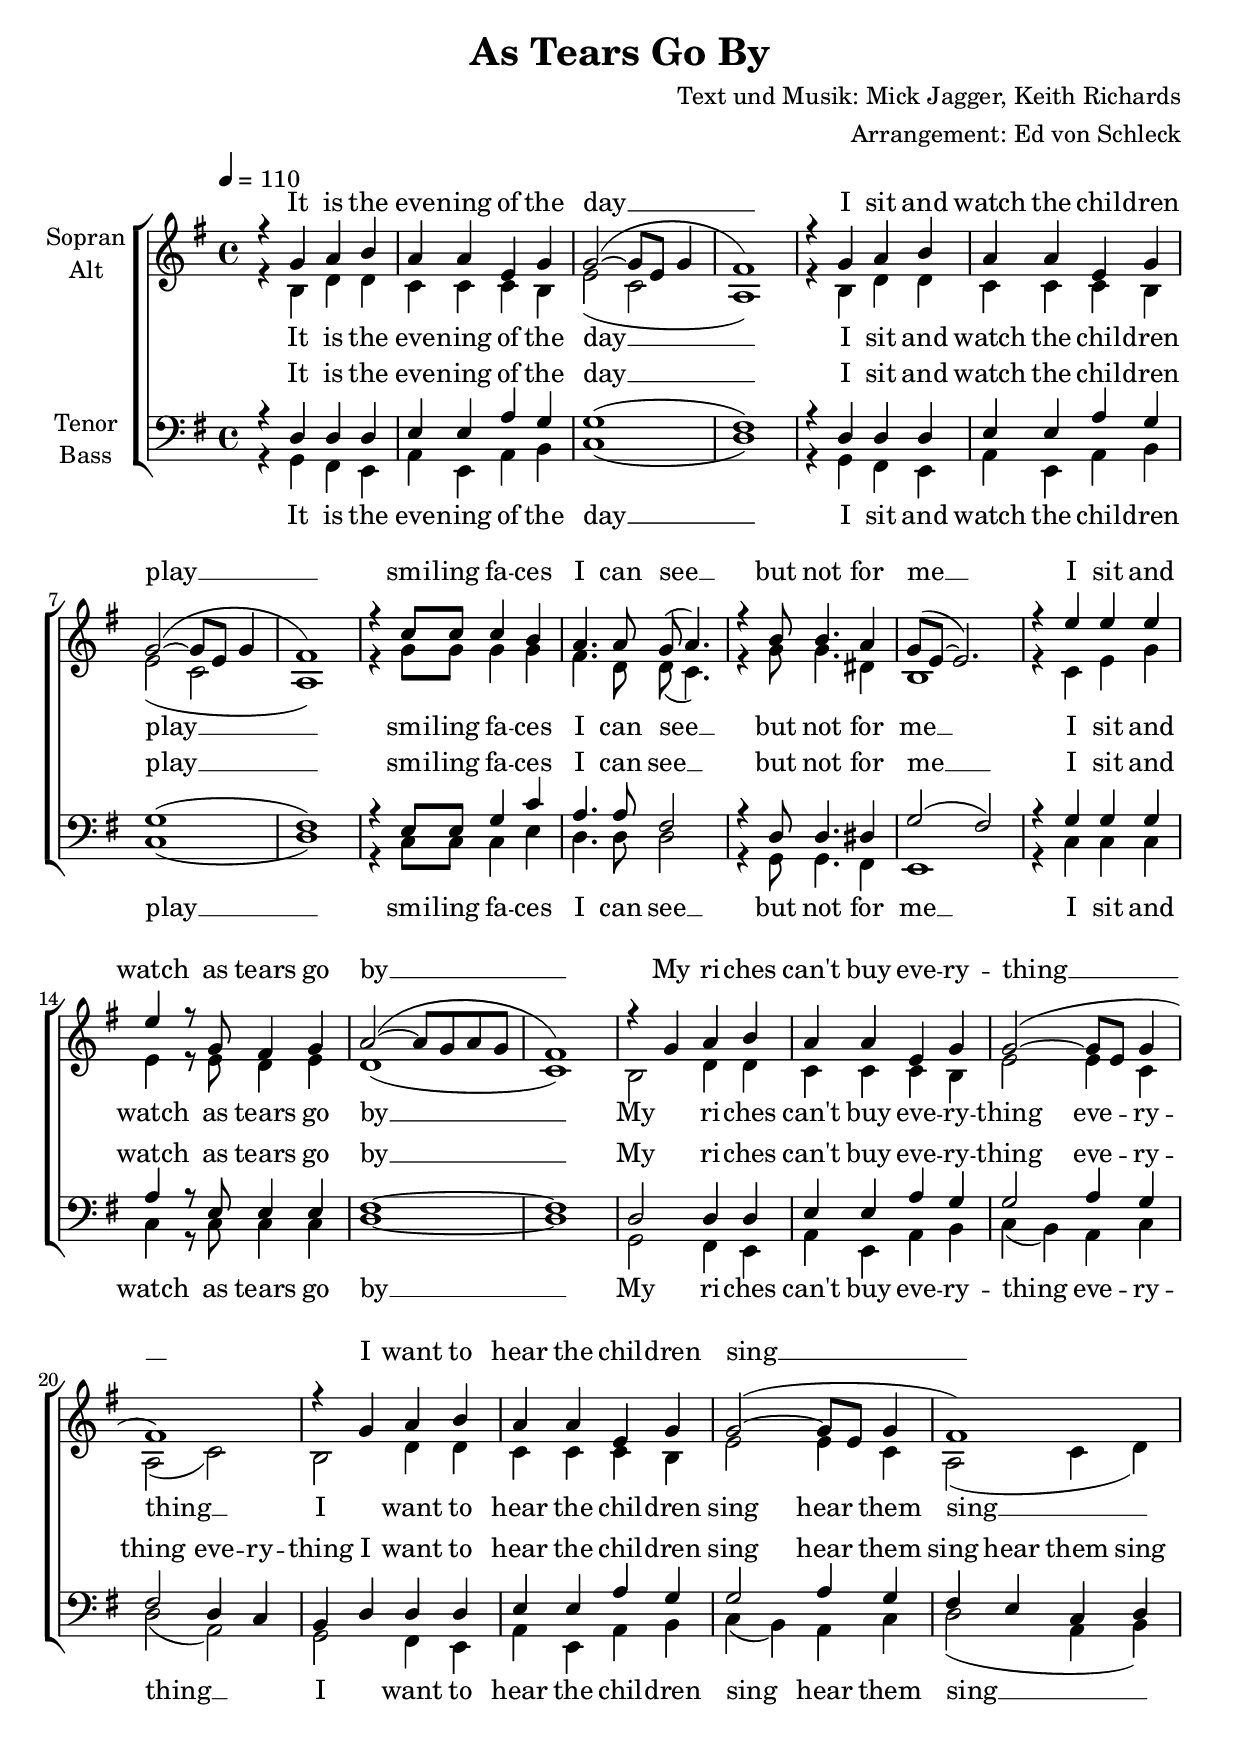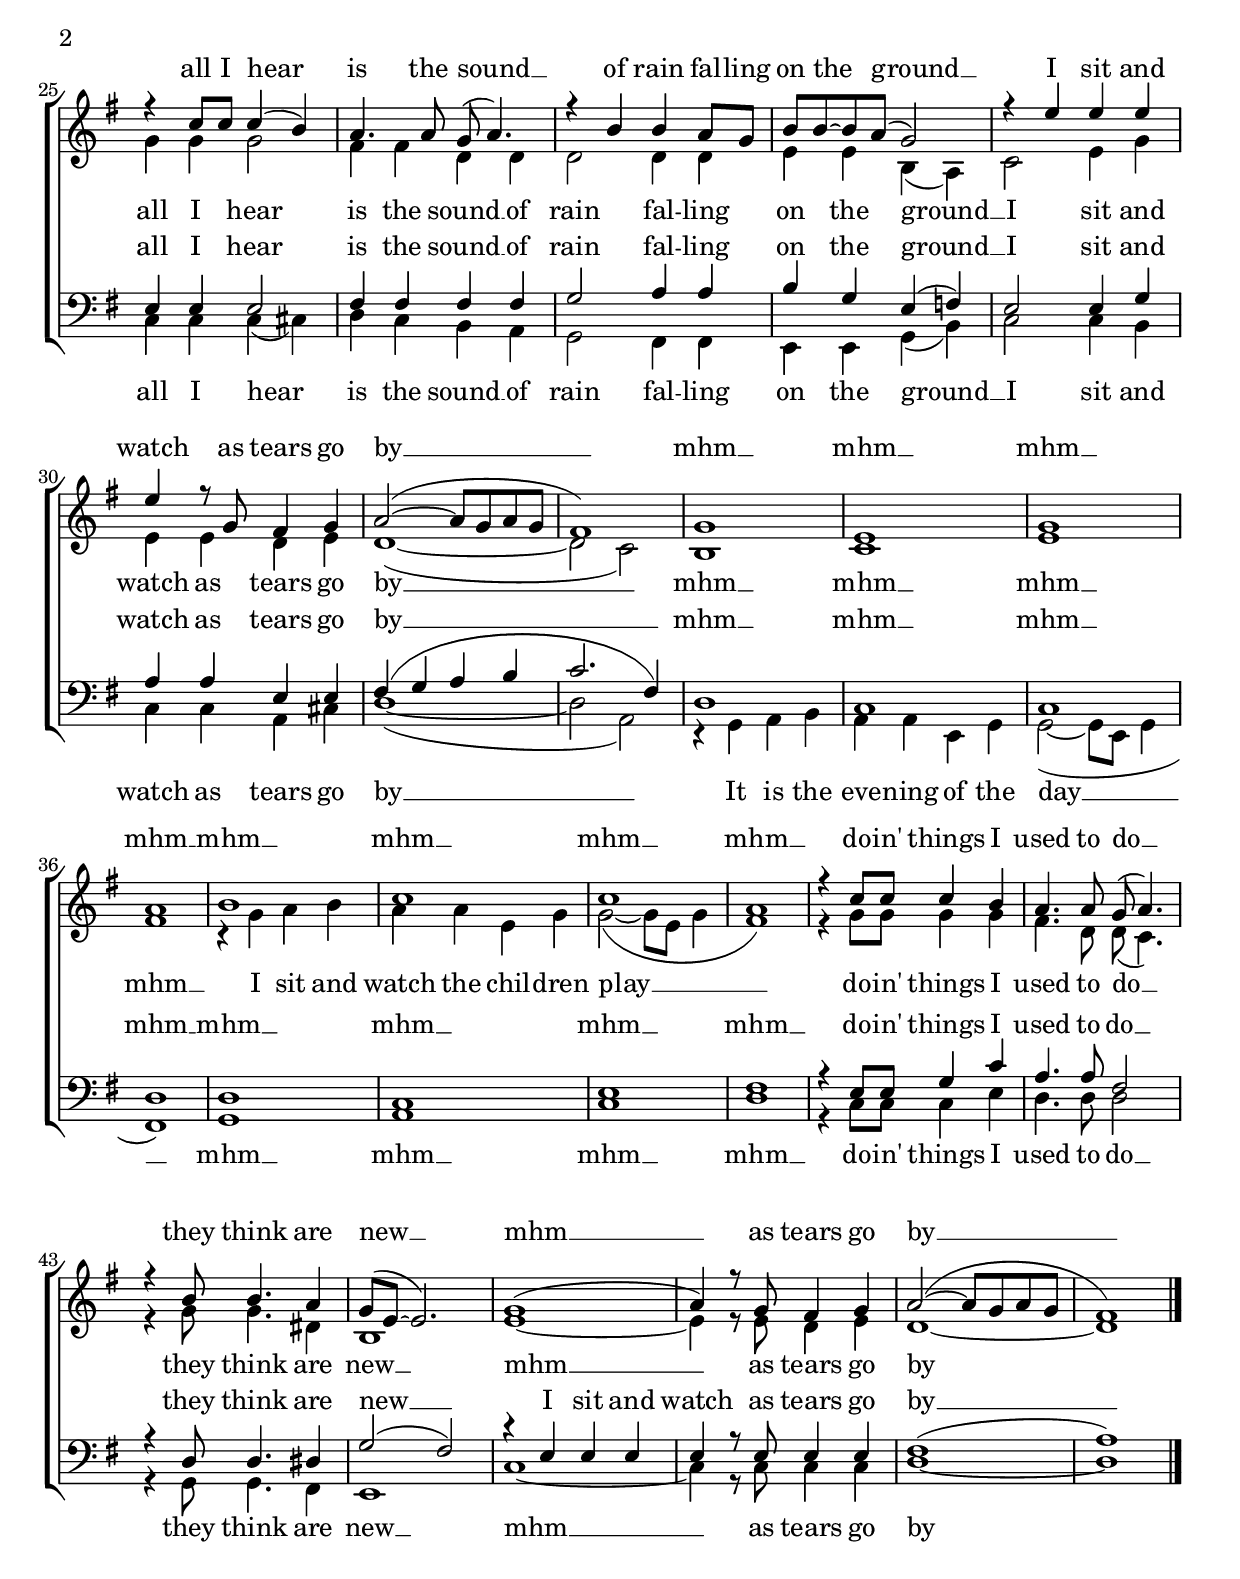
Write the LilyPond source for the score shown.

\version "2.13.39"
\header {
  title = "As Tears Go By"
  composer = "Text und Musik: Mick Jagger, Keith Richards"
  arranger = "Arrangement: Ed von Schleck"
}

%Größe der Partitur
#(set-global-staff-size 21)

#(set-default-paper-size "a4")

%Abschalten von Point&Click
#(ly:set-option 'point-and-click #f)

global = {
	
	\tempo 4=110
	\time 4/4
	\key g \major
}


harmonies = \chordmode {
\germanChords

}

verseOne = \lyricmode {
It is the eve -- ning of the day __
I sit and watch the chil -- dren play __
smi -- ling fa -- ces I can see __
but not for me __
I sit and watch
as tears go by  __
}

verseTwo = \lyricmode {
My ri -- ches can't buy eve -- ry -- thing __
I want to hear the chil -- dren sing __
all I hear is the sound __
of rain fal -- ling on the ground __
I sit and watch
as tears go by  __
}

verseTwoBass = \lyricmode {
My ri -- ches can't buy eve -- ry -- thing eve -- ry -- thing __
I want to hear the chil -- dren sing hear them sing __
all I hear is the sound __
of rain fal -- ling on the ground __
I sit and watch
as tears go by  __
}

verseTwoTenor = \lyricmode {
My ri -- ches can't buy eve -- ry -- thing eve -- ry -- thing eve -- ry -- thing
I want to hear the chil -- dren sing hear them sing hear them sing
all I hear is the sound __
of rain fal -- ling on the ground __
I sit and watch
as tears go by  __
}

verseThree = \lyricmode {
mhm __ mhm __ mhm __ mhm __
mhm __ mhm __ mhm __ mhm __
do -- in' things I used to do __
they think are new __
I sit and watch
as tears go by  __
}

verseThreeSopran = \lyricmode {
mhm __ mhm __ mhm __ mhm __
mhm __ mhm __ mhm __ mhm __
do -- in' things I used to do __
they think are new __
mhm __ 
as tears go by  __
}

verseThreeBass = \lyricmode {
It is the eve -- ning of the day __
mhm __ mhm __ mhm __ mhm __
do -- in' things I used to do __
they think are new __
mhm __
as tears go by  _
}

verseThreeAlt = \lyricmode {
mhm __ mhm __ mhm __ mhm __
I sit and watch the chil -- dren play __
do -- in' things I used to do __
they think are new __
mhm __
as tears go by  _
}

  
sopranMusik =  \relative c'' {
%%%%%%% Strophe 1 %%%%%%%
r4 g a b
a a e g
g2~( g8 e g4
fis1) 

r4 g a b
a a e g
g2~( g8 e g4
fis1) 

r4 c'8 c c4 b
a4. a8 g( a4.)
r4 b8 b4. a4
g8( e8~ e2.)

r4 e' e e
e r8 g, fis4 g
a2~( a8 g a g
fis1)

%%%%%%% Strophe 2 %%%%%%%
r4 g a b
a a e g
g2~( g8 e g4
fis1) 

r4 g a b
a a e g
g2~( g8 e g4
fis1) 

r4 c'8 c c4( b)
a4. a8 g( a4.)
r4 b4 b4 a8 g
b8 b~ b a( g2)

r4 e' e e
e r8 g, fis4 g
a2~( a8 g a g
fis1)


%%%%%%% Strophe 3 %%%%%%%
g1
e
g
a

b1
c
c
a

r4 c8 c c4 b
a4. a8 g( a4.)
r4 b8 b4. a4
g8( e8~ e2.)

g1(
a4) r8 g fis4 g
a2~( a8 g a g
fis1)

 \bar "|."
}

  
sopranText = \lyricmode {
\verseOne
\verseTwo
\verseThreeSopran
}

altMusik =  \relative c'{
%%%%%%% Strophe 1 %%%%%%%
r4 b d d
c c c b
e2( c
a1)

r4 b d d
c c c b
e2( c
a1)

r4 g'8 g g4 g
fis4. d8 d( c4.)
r4 g'8 g4. dis4
b1

r4 c e g
e r8 e d4 e
d1(
c1)

%%%%%%% Strophe 2 %%%%%%%
b2 d4 d
c c c b
e2 e4 c
a2( c)

b2 d4 d
c c c b
e2 e4 c
a2( c4 d)

g4 g g2
fis4 fis d d
d2 d4 d
e4 e b( a)

c2 e4 g
e e d e
d1~(
d2 c)

%%%%%%% Strophe 3 %%%%%%%
b1
c
e
fis

r4 g a b
a a e g
g2~( g8 e g4
fis1)

r4 g8 g g4 g
fis4. d8 d( c4.)
r4 g'8 g4. dis4
b1

e1~
e4 r8 e8 d4 e
d1~
d1

}
		
altText = \lyricmode {
\verseOne
\verseTwoBass
\verseThreeAlt
}
  
tenorMusik =  \relative c {
%%%%%%% Strophe 1 %%%%%%%
r4 d d d
e e a g
g1(
fis1)

r4 d d d
e e a g
g1(
fis1)

r4 e8 e g4 c
a4. a8 fis2
r4 d8 d4. dis4
g2( fis)

r4 g g g
a r8 e e4 e
fis1~
fis1

%%%%%%% Strophe 2 %%%%%%%
d2 d4 d
e e a g
g2 a4 g
fis2 d4 c

b4 d d d
e e a g
g2 a4 g
fis e c d

e4 e e2
fis4 fis fis fis
g2 a4 a
b4 g e( f)

e2 e4 g
a a e e
fis4( g a b
c2. fis,4)

%%%%%%% Strophe 3 %%%%%%%
d1
c
c
d

d1
c
e
fis

r4 e8 e g4 c
a4. a8 fis2
r4 d8 d4. dis4
g2( fis)

r4 e e e
e r8 e e4 e
fis1(
a1)
}
  
tenorText = \lyricmode {
\verseOne
\verseTwoTenor
\verseThree
}
     
bassMusik = \relative c {
%%%%%%% Strophe 1 %%%%%%%
r4 g fis e
a e a b
c1(
d1)

r4 g, fis e
a e a b
c1(
d1)

r4 c8 c c4 e
d4. d8 d2
r4 g,8 g4. fis4
e1

r4 c' c c
c r8 c c4 c
d1~
d1

%%%%%%% Strophe 2 %%%%%%%
g,2 fis4 e
a e a b
c4( b) a4 c
d2( a)

g2 fis4 e
a e a b
c4( b) a4 c
d2( a4 b)

c4 c c( cis)
d4 c b a
g2 fis4 fis
e4 e g( b)

c2 c4 b
c c a cis
d1~(
d2 a)

%%%%%%% Strophe 3 %%%%%%%
r4 g a b
a a e g
g2~( g8 e g4
fis1)

g1
a
c
d

r4 c8 c c4 e
d4. d8 d2
r4 g,8 g4. fis4
e1

c'1~
c4 r8 c c4 c
d1~
d1
}
  
bassText = \lyricmode {
\verseOne
\verseTwoBass
\verseThreeBass
}

\score {
  \new ChoirStaff <<
    \new Staff = "sa" \with {
      instrumentName = \markup \center-column { "Sopran" "Alt" }
    } <<
      \new Voice = "soprano" { \voiceOne \global \sopranMusik }
      \new Voice = "alto" { \voiceTwo \global \altMusik }
    >>
    \new Lyrics \with {
      alignAboveContext = "sa"
    } \lyricsto "soprano" \sopranText
    \new Lyrics \lyricsto "alto" \altText
    \new Staff = "tb" \with {
      instrumentName = \markup \center-column { "Tenor" "Bass" }
    } <<
      \clef bass
      \new Voice = "tenor" { \voiceOne \global \tenorMusik }
      \new Voice = "bass" { \voiceTwo \global \bassMusik }
    >>
    \new Lyrics \with {
      alignAboveContext = "tb"
    } \lyricsto "tenor" \tenorText
    \new Lyrics \lyricsto "bass" \bassText
  >>
  \layout { }
  \midi {
    \context {
      \Score
      tempoWholesPerMinute = #(ly:make-moment 100 4)
    }
  }
}